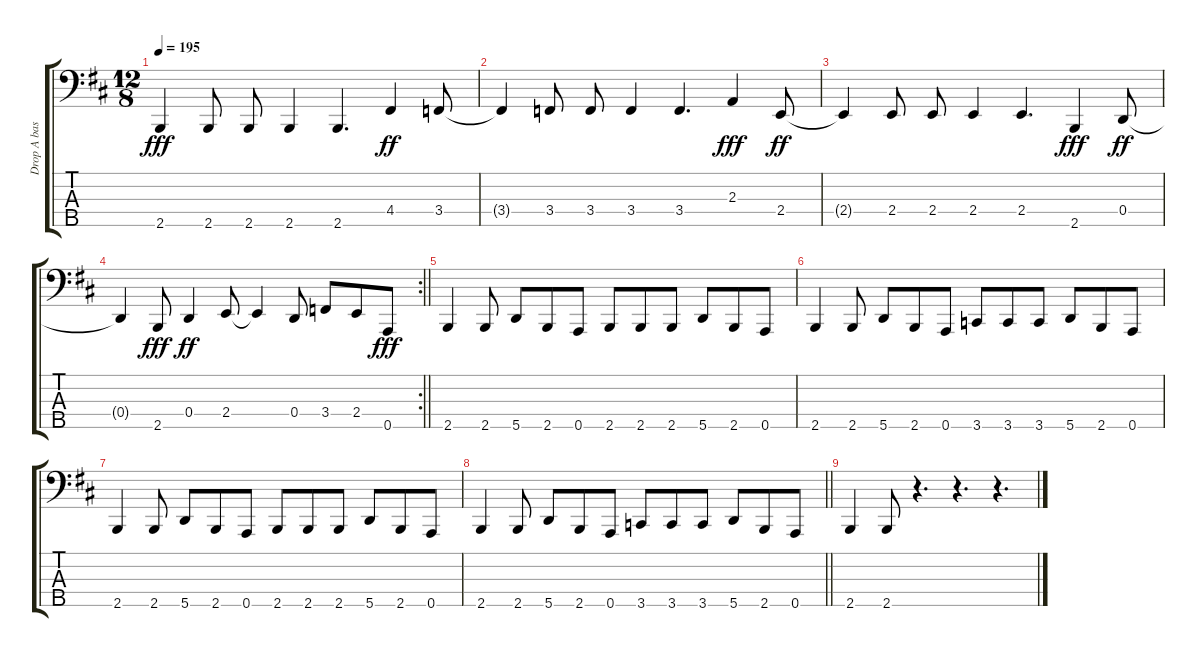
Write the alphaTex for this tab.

\track ("Drop A bass" "Drop A bas") {instrument electricbassfinger}
\staff {score tabs}
\tuning (F2 C2 G1 D1 A0) {hide}
\ts (12 8)
\tempo 195
\clef f4
\ks d
2.5.4{dy fff} 2.5.8 2.5.8 2.5.4 2.5.4{d} 4.4.4{dy ff} 3.4.8 |
3.4{t}.4 3.4.8 3.4.8 3.4.4 3.4.4{d} 2.3.4{dy fff} 2.4.8{dy ff} |
2.4{t}.4 2.4.8 2.4.8 2.4.4 2.4.4{d} 2.5.4{dy fff} 0.4.8{dy ff} |
\rc 2
\barLineRight lightlight
0.4{t}.4 2.5.8{dy fff} 0.4.4{dy ff} 2.4.8 2.4{t}.4 0.4.8 3.4.8 2.4.8 0.5.8{dy fff} |
2.5.4 2.5.8 5.5.8 2.5.8 0.5.8 2.5.8 2.5.8 2.5.8 5.5.8 2.5.8 0.5.8 |
2.5.4 2.5.8 5.5.8 2.5.8 0.5.8 3.5.8 3.5.8 3.5.8 5.5.8 2.5.8 0.5.8 |
2.5.4 2.5.8 5.5.8 2.5.8 0.5.8 2.5.8 2.5.8 2.5.8 5.5.8 2.5.8 0.5.8 |
\barLineRight lightlight
2.5.4 2.5.8 5.5.8 2.5.8 0.5.8 3.5.8 3.5.8 3.5.8 5.5.8 2.5.8 0.5.8 |
2.5.4 2.5.8 r.4{d} r.4{d} r.4{d}
